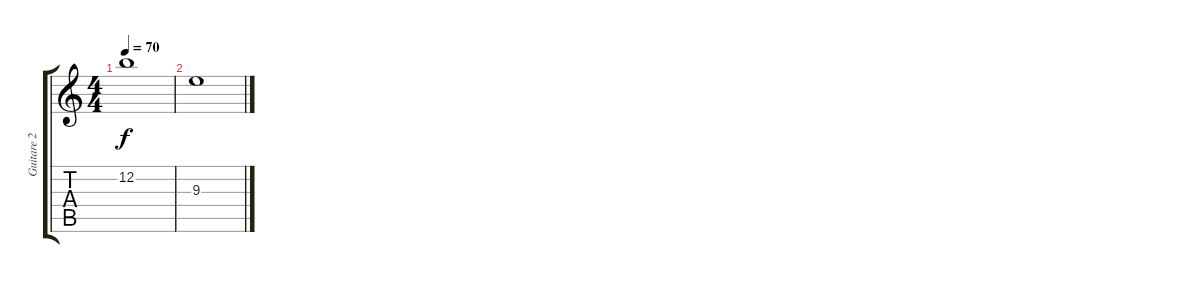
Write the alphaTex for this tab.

\track ("Guitare 2" "Guitare 2") {instrument distortionguitar}
\staff {score tabs}
\tuning (E4 B3 G3 D3 A2 E2) {hide}
\ts (4 4)
\tempo 70
\clef g2
\ks c
12.2.1{dy f} |
9.3.1
